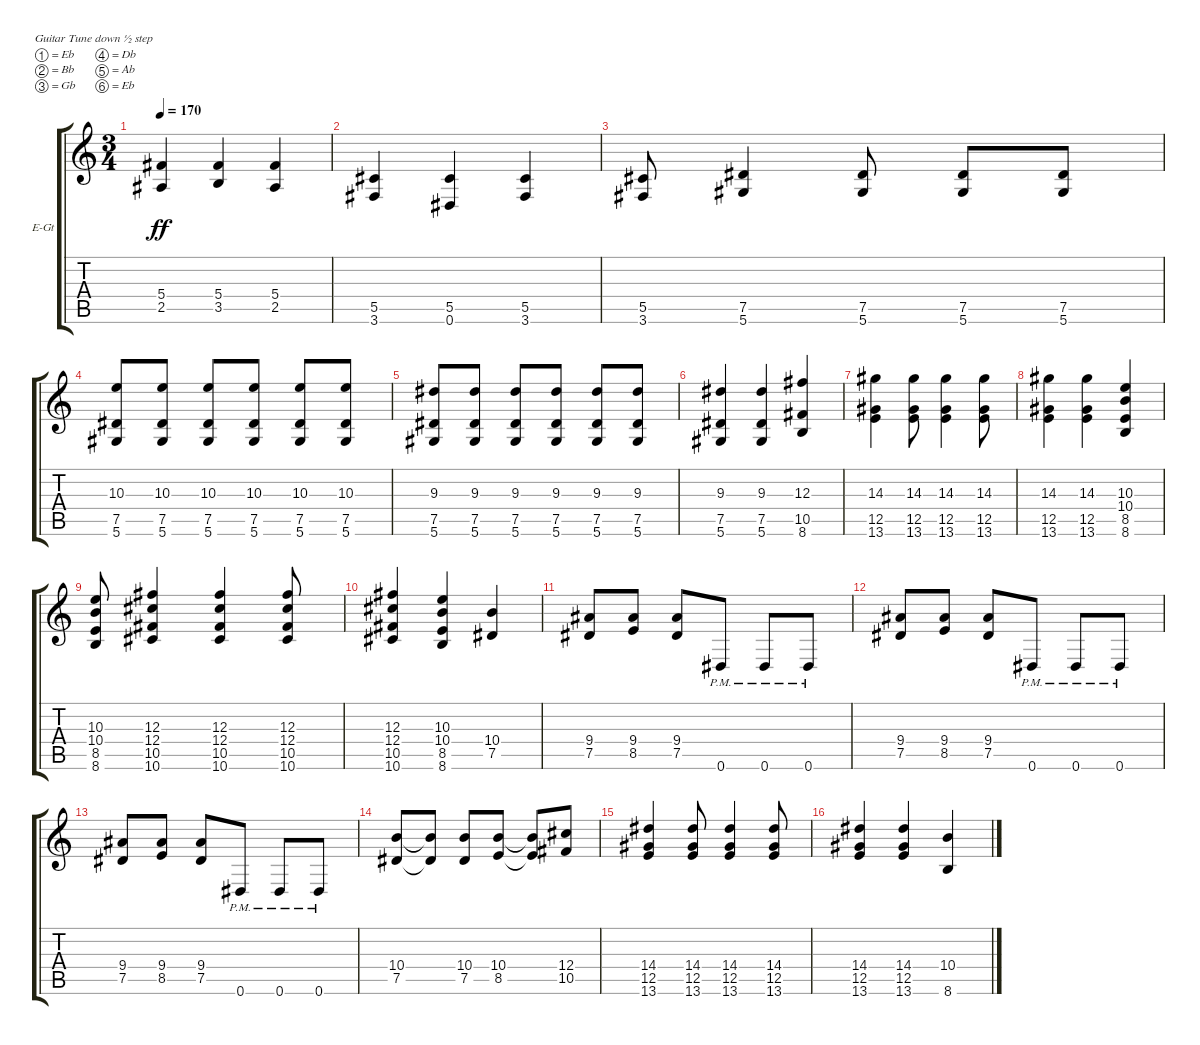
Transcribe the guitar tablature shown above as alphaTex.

\bracketExtendMode groupsimilarinstruments
\firstSystemTrackNameOrientation horizontal
\otherSystemsTrackNameOrientation horizontal
\track ("B Adam - Lead" "E-Gt") {instrument distortionguitar}
\staff {score tabs}
\tuning (Eb4 Bb3 Gb3 Db3 Ab2 Eb2)
\ts (3 4)
\tempo 170
\clef g2
\scale
0.333333
\ks c
(2.5 5.4).4{dy ff} (3.5 5.4).4 (2.5 5.4).4 |
\scale
0.333333 (3.6 5.5).4 (0.6 5.5).4 (3.6 5.5).4 |
\scale
0.333333 (3.6 5.5).8 (5.6 7.5).4 (5.6 7.5).8 (5.6 7.5).8 (5.6 7.5).8 |
\scale
0.333333 (5.6 7.5 10.3).8 (5.6 7.5 10.3).8 (5.6 7.5 10.3).8 (5.6 7.5 10.3).8 (5.6 7.5 10.3).8 (5.6 7.5 10.3).8 |
\scale
0.333333 (5.6 7.5 9.3).8 (5.6 7.5 9.3).8 (5.6 7.5 9.3).8 (5.6 7.5 9.3).8 (5.6 7.5 9.3).8 (5.6 7.5 9.3).8 |
\scale
0.333333 (5.6 7.5 9.3).4 (5.6 7.5 9.3).4 (8.6 10.5 12.3).4 |
\scale
0.333333 (14.3 12.5 13.6).4 (12.5 14.3 13.6).8 (12.5 14.3 13.6).4 (12.5 14.3 13.6).8 |
\scale
0.333333 (12.5 14.3 13.6).4 (12.5 14.3 13.6).4 (8.5 10.3 8.6 10.4).4 |
\scale
0.333333 (10.3 8.5 8.6 10.4).8 (10.6 10.5 12.4 12.3).4 (10.5 12.3 12.4 10.6).4 (10.5 12.3 12.4 10.6).8 |
\scale
0.333333 (10.5 12.3 10.6 12.4).4 (8.5 10.4 8.6 10.3).4 (7.5 10.4).4 |
\scale
0.333333 (7.5 9.4).8 (8.5 9.4).8 (7.5 9.4).8 0.6{pm}.8 0.6{pm}.8 0.6{pm}.8 |
\scale
0.333333 (7.5 9.4).8 (8.5 9.4).8 (7.5 9.4).8 0.6{pm}.8 0.6{pm}.8 0.6{pm}.8 |
\scale
0.333333 (7.5 9.4).8 (8.5 9.4).8 (7.5 9.4).8 0.6{pm}.8 0.6{pm}.8 0.6{pm}.8 |
\scale
0.333333 (10.4 7.5).8 (10.4{t} 7.5{t}).8 (10.4 7.5).8 (10.4 8.5).8 (8.5{t} 10.4{t}).8 (12.4 10.5).8 |
\scale
0.333333 (12.5 13.6 14.4).4 (12.5 13.6 14.4).8 (12.5 13.6 14.4).4 (13.6 14.4 12.5).8 |
\scale
0.333333 (13.6 14.4 12.5).4 (13.6 14.4 12.5).4 (8.6 10.4).4
